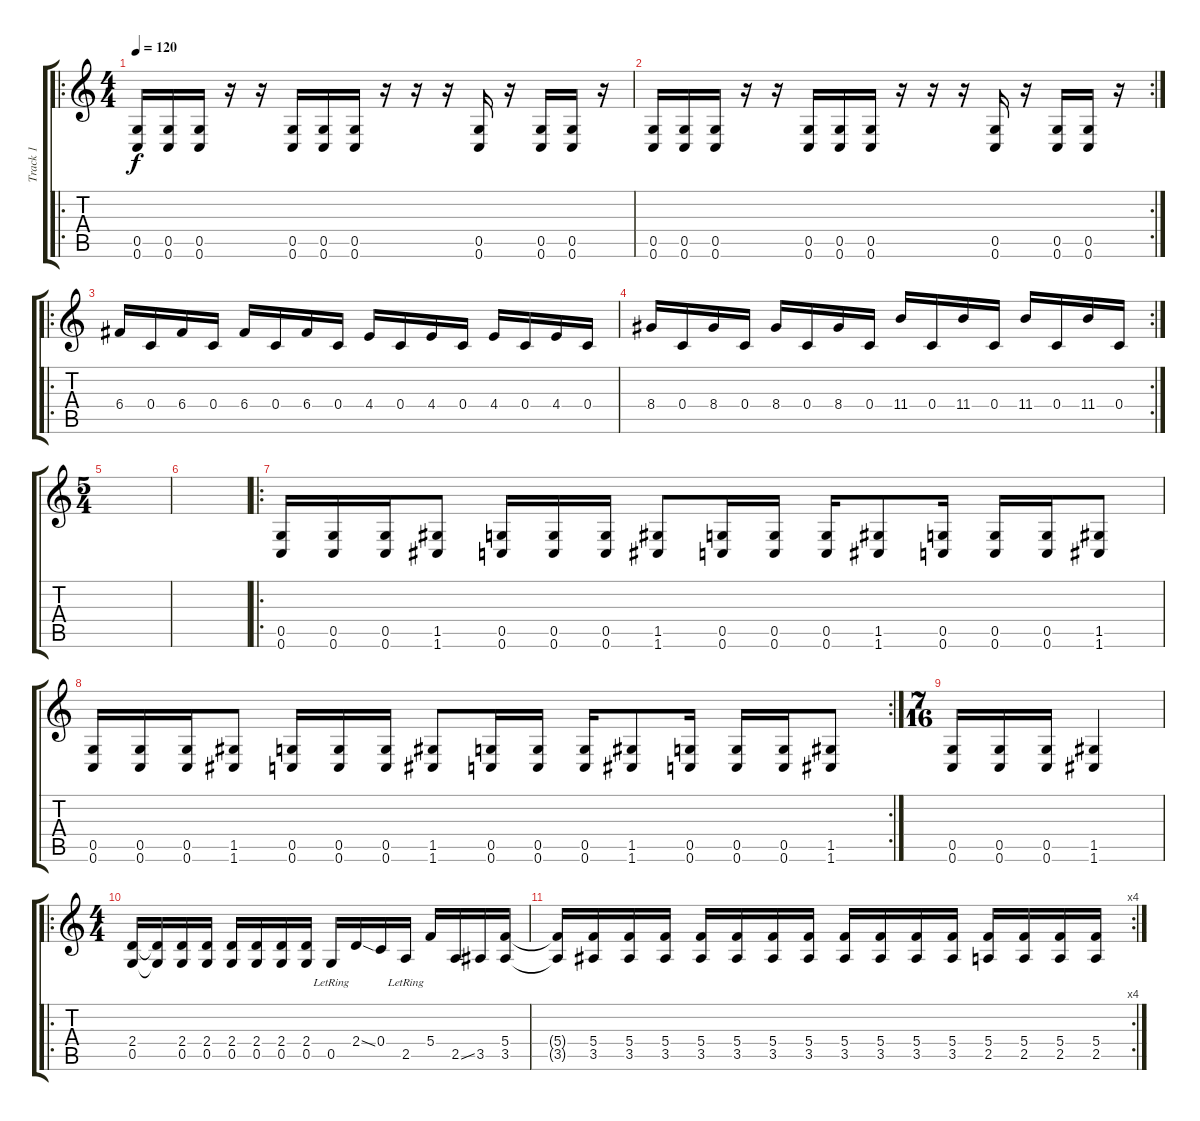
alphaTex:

\track ("Track 1" "Track 1") {instrument distortionguitar}
\staff {score tabs}
\tuning (D4 A3 F3 C3 G2 C2) {hide}
\ro
\ts (4 4)
\tempo 120
\clef g2
\ks c
(0.5 0.6).16{dy f} (0.5 0.6).16 (0.5 0.6).16 r.16 r.16 (0.5 0.6).16 (0.5 0.6).16 (0.5 0.6).16 r.16 r.16 r.16 (0.5 0.6).16 r.16 (0.5 0.6).16 (0.5 0.6).16 r.16 |
\rc 2
(0.5 0.6).16 (0.5 0.6).16 (0.5 0.6).16 r.16 r.16 (0.5 0.6).16 (0.5 0.6).16 (0.5 0.6).16 r.16 r.16 r.16 (0.5 0.6).16 r.16 (0.5 0.6).16 (0.5 0.6).16 r.16 |
\ro
6.4.16 0.4.16 6.4.16 0.4.16 6.4.16 0.4.16 6.4.16 0.4.16 4.4.16 0.4.16 4.4.16 0.4.16 4.4.16 0.4.16 4.4.16 0.4.16 |
\rc 2
8.4.16 0.4.16 8.4.16 0.4.16 8.4.16 0.4.16 8.4.16 0.4.16 11.4.16 0.4.16 11.4.16 0.4.16 11.4.16 0.4.16 11.4.16 0.4.16 |
\ts (5 4)
|
|
\ro
(0.5 0.6).16 (0.5 0.6).16 (0.5 0.6).16 (1.5 1.6).8 (0.5 0.6).16 (0.5 0.6).16 (0.5 0.6).16 (1.5 1.6).8 (0.5 0.6).16 (0.5 0.6).16 (0.5 0.6).16 (1.5 1.6).8 (0.5 0.6).16 (0.5 0.6).16 (0.5 0.6).16 (1.5 1.6).8 |
\rc 2
(0.5 0.6).16 (0.5 0.6).16 (0.5 0.6).16 (1.5 1.6).8 (0.5 0.6).16 (0.5 0.6).16 (0.5 0.6).16 (1.5 1.6).8 (0.5 0.6).16 (0.5 0.6).16 (0.5 0.6).16 (1.5 1.6).8 (0.5 0.6).16 (0.5 0.6).16 (0.5 0.6).16 (1.5 1.6).8 |
\ts (7 16)
(0.5 0.6).16 (0.5 0.6).16 (0.5 0.6).16 (1.5 1.6).4 |
\ro
\ts (4 4)
(2.4 0.5).16 (2.4{t} 0.5{t}).16 (2.4 0.5).16 (2.4 0.5).16 (2.4 0.5).16 (2.4 0.5).16 (2.4 0.5).16 (2.4 0.5).16 0.5{lr}.16 2.4{ss}.16 0.4.16 2.5{lr}.16 5.4.16 2.5{ss}.16 3.5.16 (5.4 3.5).16 |
\rc 4
(5.4{t} 3.5{t}).16 (5.4 3.5).16 (5.4 3.5).16 (5.4 3.5).16 (5.4 3.5).16 (5.4 3.5).16 (5.4 3.5).16 (5.4 3.5).16 (5.4 3.5).16 (5.4 3.5).16 (5.4 3.5).16 (5.4 3.5).16 (5.4 2.5).16 (5.4 2.5).16 (5.4 2.5).16 (5.4 2.5).16
